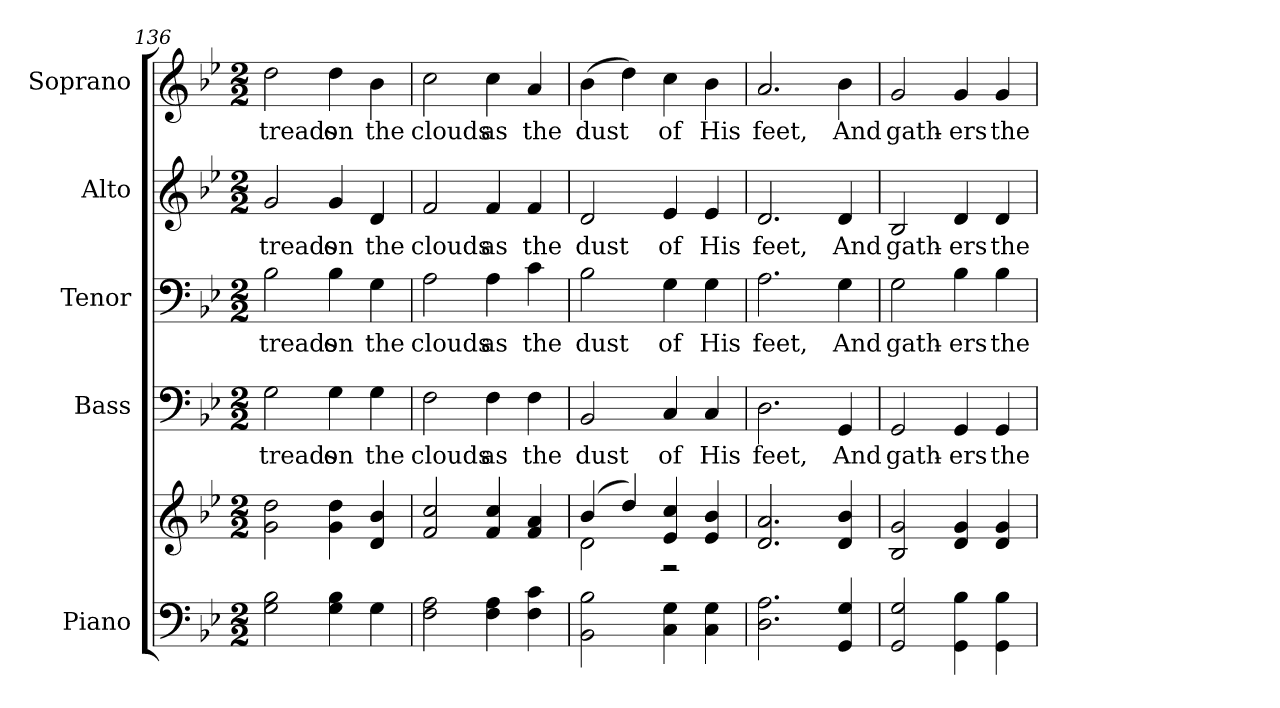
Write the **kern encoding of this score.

**kern	**kern	**kern	**text	**kern	**text	**kern	**text	**kern	**text
*part5	*part5	*part4	*part4	*part3	*part3	*part2	*part2	*part1	*part1
*staff6	*staff5	*staff4	*staff4	*staff3	*staff3	*staff2	*staff2	*staff1	*staff1
*I"Piano	*	*I"Bass	*	*I"Tenor	*	*I"Alto	*	*I"Soprano	*
*I'Pno.	*	*I'B.	*	*I'T.	*	*I'A.	*	*I'S.	*
*clefF4	*clefG2	*clefF4	*	*clefF4	*	*clefG2	*	*clefG2	*
*k[b-e-]	*k[b-e-]	*k[b-e-]	*	*k[b-e-]	*	*k[b-e-]	*	*k[b-e-]	*
*B-:	*B-:	*B-:	*	*B-:	*	*B-:	*	*B-:	*
*M2/2	*M2/2	*M2/2	*	*M2/2	*	*M2/2	*	*M2/2	*
=136	=136	=136	=136	=136	=136	=136	=136	=136	=136
!	!	!	!LO:LY:b:color=#000000	!	!	!	!	!	!
!	!	!	!	!	!LO:LY:b:color=#000000	!	!	!	!
!	!	!	!	!	!	!	!LO:LY:b:color=#000000	!	!
!	!	!	!	!	!	!	!	!	!LO:LY:b:color=#000000
2Gi\ 2B-i	2gi\ 2ddi	2Gi\	treads	2B-i\	treads	2gi/	treads	2ddi\	treads
!	!	!	!LO:LY:b:color=#000000	!	!	!	!	!	!
!	!	!	!	!	!LO:LY:b:color=#000000	!	!	!	!
!	!	!	!	!	!	!	!LO:LY:b:color=#000000	!	!
!	!	!	!	!	!	!	!	!	!LO:LY:b:color=#000000
4Gi\ 4B-i	4gi\ 4ddi	4Gi\	on	4B-i\	on	4gi/	on	4ddi\	on
!	!	!	!LO:LY:b:color=#000000	!	!	!	!	!	!
!	!	!	!	!	!LO:LY:b:color=#000000	!	!	!	!
!	!	!	!	!	!	!	!LO:LY:b:color=#000000	!	!
!	!	!	!	!	!	!	!	!	!LO:LY:b:color=#000000
4Gi\	4di/ 4b-i	4Gi\	the	4Gi\	the	4di/	the	4b-i\	the
!!LO:LB:g=z
=137	=137	=137	=137	=137	=137	=137	=137	=137	=137
!	!	!	!LO:LY:b:color=#000000	!	!	!	!	!	!
!	!	!	!	!	!LO:LY:b:color=#000000	!	!	!	!
!	!	!	!	!	!	!	!LO:LY:b:color=#000000	!	!
!	!	!	!	!	!	!	!	!	!LO:LY:b:color=#000000
2Fi\ 2Ai	2fi/ 2cci	2Fi\	clouds	2Ai\	clouds	2fi/	clouds	2cci\	clouds
!	!	!	!LO:LY:b:color=#000000	!	!	!	!	!	!
!	!	!	!	!	!LO:LY:b:color=#000000	!	!	!	!
!	!	!	!	!	!	!	!LO:LY:b:color=#000000	!	!
!	!	!	!	!	!	!	!	!	!LO:LY:b:color=#000000
4Fi\ 4Ai	4fi/ 4cci	4Fi\	as	4Ai\	as	4fi/	as	4cci\	as
!	!	!	!LO:LY:b:color=#000000	!	!	!	!	!	!
!	!	!	!	!	!LO:LY:b:color=#000000	!	!	!	!
!	!	!	!	!	!	!	!LO:LY:b:color=#000000	!	!
!	!	!	!	!	!	!	!	!	!LO:LY:b:color=#000000
4Fi\ 4ci	4fi/ 4ai	4Fi\	the	4ci\	the	4fi/	the	4ai/	the
=138	=138	=138	=138	=138	=138	=138	=138	=138	=138
*	*^	*	*	*	*	*	*	*	*
!	!	!	!	!LO:LY:b:color=#000000	!	!	!	!	!	!
!	!	!	!	!	!	!LO:LY:b:color=#000000	!	!	!	!
!	!	!	!	!	!	!	!	!LO:LY:b:color=#000000	!	!
!	!	!	!	!	!	!	!	!	!	!LO:LY:b:color=#000000
2BB-i\ 2B-i	(4b-i/	2di\	2BB-i/	dust	2B-i\	dust	2di/	dust	(4b-i\	dust
.	4ddi/)	.	.	.	.	.	.	.	4ddi\)	.
!	!	!	!	!LO:LY:b:color=#000000	!	!	!	!	!	!
!	!	!	!	!	!	!LO:LY:b:color=#000000	!	!	!	!
!	!	!	!	!	!	!	!	!LO:LY:b:color=#000000	!	!
!	!	!	!	!	!	!	!	!	!	!LO:LY:b:color=#000000
4Ci\ 4Gi	4e-i/ 4cci	2r	4Ci/	of	4Gi\	of	4e-i/	of	4cci\	of
!	!	!	!	!LO:LY:b:color=#000000	!	!	!	!	!	!
!	!	!	!	!	!	!LO:LY:b:color=#000000	!	!	!	!
!	!	!	!	!	!	!	!	!LO:LY:b:color=#000000	!	!
!	!	!	!	!	!	!	!	!	!	!LO:LY:b:color=#000000
4Ci\ 4Gi	4e-i/ 4b-i	.	4Ci/	His	4Gi\	His	4e-i/	His	4b-i\	His
*	*v	*v	*	*	*	*	*	*	*	*
!!LO:PB:g=z
=139	=139	=139	=139	=139	=139	=139	=139	=139	=139
!	!	!	!LO:LY:b:color=#000000	!	!	!	!	!	!
!	!	!	!	!	!LO:LY:b:color=#000000	!	!	!	!
!	!	!	!	!	!	!	!LO:LY:b:color=#000000	!	!
!	!	!	!	!	!	!	!	!	!LO:LY:b:color=#000000
2.Di\ 2.Ai	2.di/ 2.ai	2.Di\	feet,	2.Ai\	feet,	2.di/	feet,	2.ai/	feet,
!	!	!	!LO:LY:b:color=#000000	!	!	!	!	!	!
!	!	!	!	!	!LO:LY:b:color=#000000	!	!	!	!
!	!	!	!	!	!	!	!LO:LY:b:color=#000000	!	!
!	!	!	!	!	!	!	!	!	!LO:LY:b:color=#000000
4GGi/ 4Gi	4di/ 4b-i	4GGi/	And	4Gi\	And	4di/	And	4b-i\	And
=140	=140	=140	=140	=140	=140	=140	=140	=140	=140
!	!	!	!LO:LY:b:color=#000000	!	!	!	!	!	!
!	!	!	!	!	!LO:LY:b:color=#000000	!	!	!	!
!	!	!	!	!	!	!	!LO:LY:b:color=#000000	!	!
!	!	!	!	!	!	!	!	!	!LO:LY:b:color=#000000
2GGi/ 2Gi	2B-i/ 2gi	2GGi/	gath-	2Gi\	gath-	2B-i/	gath-	2gi/	gath-
!	!	!	!LO:LY:b:color=#000000	!	!	!	!	!	!
!	!	!	!	!	!LO:LY:b:color=#000000	!	!	!	!
!	!	!	!	!	!	!	!LO:LY:b:color=#000000	!	!
!	!	!	!	!	!	!	!	!	!LO:LY:b:color=#000000
4GGi\ 4B-i	4di/ 4gi	4GGi/	-ers	4B-i\	-ers	4di/	-ers	4gi/	-ers
!	!	!	!LO:LY:b:color=#000000	!	!	!	!	!	!
!	!	!	!	!	!LO:LY:b:color=#000000	!	!	!	!
!	!	!	!	!	!	!	!LO:LY:b:color=#000000	!	!
!	!	!	!	!	!	!	!	!	!LO:LY:b:color=#000000
4GGi\ 4B-i	4di/ 4gi	4GGi/	the	4B-i\	the	4di/	the	4gi/	the
=	=	=	=	=	=	=	=	=	=
*-	*-	*-	*-	*-	*-	*-	*-	*-	*-
